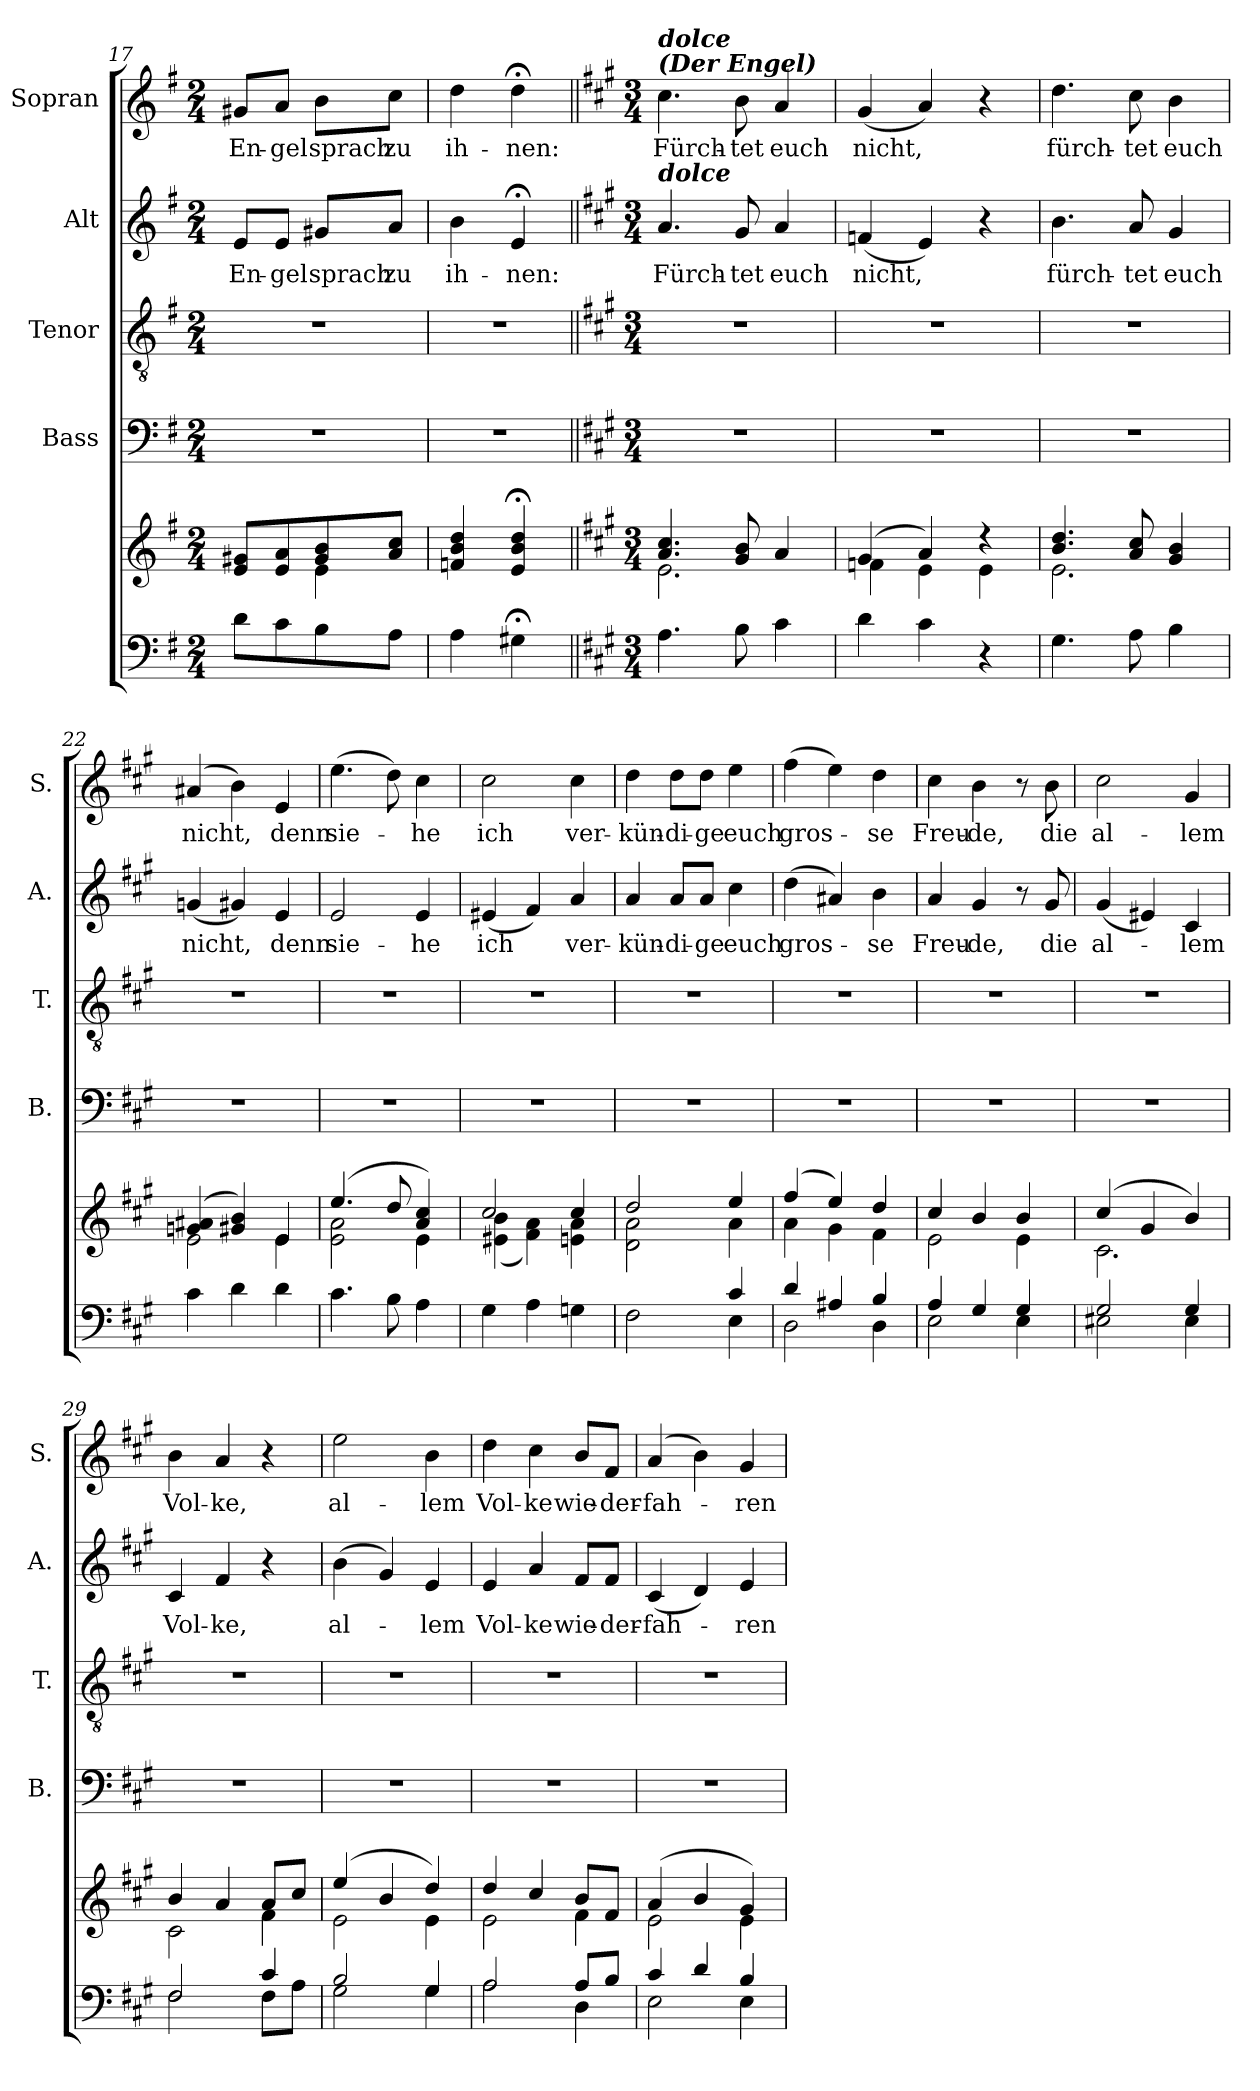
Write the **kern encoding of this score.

**kern	**kern	**kern	**kern	**kern	**text	**kern	**text
*part5	*part5	*part4	*part3	*part2	*part2	*part1	*part1
*staff6	*staff5	*staff4	*staff3	*staff2	*staff2	*staff1	*staff1
*	*	*I"Bass	*I"Tenor	*I"Alt	*	*I"Sopran	*
*	*	*I'B.	*I'T.	*I'A.	*	*I'S.	*
!!LO:LB:g=z
*clefF4	*clefG2	*clefF4	*clefGv2	*clefG2	*	*clefG2	*
*k[f#]	*k[f#]	*k[f#]	*k[f#]	*k[f#]	*	*k[f#]	*
*G:	*G:	*G:	*G:	*G:	*	*G:	*
*M2/4	*M2/4	*M2/4	*M2/4	*M2/4	*	*M2/4	*
=17	=17	=17	=17	=17	=17	=17	=17
*	*^	*	*	*	*	*	*
!	!	!	!	!	!	!LO:LY:b	!	!LO:LY:b
8d\L	8e/ 8g#X/L	4ryy	2r	2r	8e/L	En-	8g#X/L	En-
!	!	!	!	!	!	!LO:LY:b	!	!LO:LY:b
8c\	8e/ 8a/	.	.	.	8e/J	-gel	8a/J	-gel
!	!	!	!	!	!	!LO:LY:b	!	!LO:LY:b
8B\	8g#/ 8b/	4e\	.	.	8g#X/L	sprach	8b\L	sprach
!	!	!	!	!	!	!LO:LY:b	!	!LO:LY:b
8A\J	8a/ 8cc/J	.	.	.	8a/J	zu	8cc\J	zu
*	*v	*v	*	*	*	*	*	*
=18	=18	=18	=18	=18	=18	=18	=18
!	!	!	!	!	!LO:LY:b	!	!LO:LY:b
4A\	4fn/ 4b/ 4dd/	2r	2r	4b\	ih-	4dd\	ih-
!	!	!	!	!	!LO:LY:b	!	!LO:LY:b
4G#X;<\	4e/;< 4b/;< 4dd/;<	.	.	4e;</	-nen:	4dd;<\	-nen:
=19||	=19||	=19||	=19||	=19||	=19||	=19||	=19||
*k[f#c#g#]	*k[f#c#g#]	*k[f#c#g#]	*k[f#c#g#]	*k[f#c#g#]	*	*k[f#c#g#]	*
*A:	*A:	*A:	*A:	*A:	*	*A:	*
*M3/4	*M3/4	*M3/4	*M3/4	*M3/4	*	*M3/4	*
*	*^	*	*	*	*	*	*
!	!	!	!	!	!	!	!LO:TX:a:Bi:t=(Der Engel)	!
!	!	!	!	!	!	!	!LO:TX:a:Bi:t=dolce	!
!	!	!	!	!	!LO:TX:a:Bi:t=dolce	!	!	!
!	!	!	!	!	!	!LO:LY:b	!	!LO:LY:b
4.A\	4.a/ 4.cc#/	2.e\	2.r	2.r	4.a/	Fürch-	4.cc#\	Fürch-
!	!	!	!	!	!	!LO:LY:b	!	!LO:LY:b
8B\	8g#/ 8b/	.	.	.	8g#/	-tet	8b\	-tet
!	!	!	!	!	!	!LO:LY:b	!	!LO:LY:b
4c#\	4a/	.	.	.	4a/	euch	4a/	euch
=20	=20	=20	=20	=20	=20	=20	=20	=20
!	!	!	!	!	!	!LO:LY:b	!	!LO:LY:b
4d\	(4g#/	4fn\	2.r	2.r	(<4fn/	nicht,	(<4g#/	nicht,
4c#\	4a/)	4e\	.	.	4e/)	.	4a/)	.
4r	4rdd	4e\	.	.	4r	.	4r	.
=21	=21	=21	=21	=21	=21	=21	=21	=21
!	!	!	!	!	!	!LO:LY:b	!	!LO:LY:b
4.G#\	4.b/ 4.dd/	2.e\	2.r	2.r	4.b\	fürch-	4.dd\	fürch-
!	!	!	!	!	!	!LO:LY:b	!	!LO:LY:b
8A\	8a/ 8cc#/	.	.	.	8a/	-tet	8cc#\	-tet
!	!	!	!	!	!	!LO:LY:b	!	!LO:LY:b
4B\	4g#/ 4b/	.	.	.	4g#/	euch	4b\	euch
=22	=22	=22	=22	=22	=22	=22	=22	=22
!	!	!	!	!	!	!LO:LY:b	!	!LO:LY:b
4c#\	(4gn/ 4a#X/	2e\	2.r	2.r	(<4gn/	nicht,	(4a#X/	nicht,
4d\	4g#X/ 4b/)	.	.	.	4g#X/)	.	4b\)	.
!	!	!	!	!	!	!LO:LY:b	!	!LO:LY:b
4d\	4e/	4e\	.	.	4e/	denn	4e/	denn
!!LO:PB:g=z
=23	=23	=23	=23	=23	=23	=23	=23	=23
!	!	!	!	!	!	!LO:LY:b	!	!LO:LY:b
4.c#\	(4.ee/	2e\ 2a\	2.r	2.r	2e/	sie-	(>4.ee\	sie-
8B\	8dd/	.	.	.	.	.	8dd\)	.
!	!	!	!	!	!	!LO:LY:b	!	!LO:LY:b
4A\	4a/ 4cc#/)	4e\	.	.	4e/	-he	4cc#\	-he
=24	=24	=24	=24	=24	=24	=24	=24	=24
!	!	!	!	!	!	!LO:LY:b	!	!LO:LY:b
4G#\	2cc#/	(4e#X\ 4b\	2.r	2.r	(<4e#X/	ich	2cc#\	ich
4A\	.	4f#\ 4a\)	.	.	4f#/)	.	.	.
!	!	!	!	!	!	!LO:LY:b	!	!LO:LY:b
4Gn\	4cc#/	4en\ 4a\	.	.	4a/	ver-	4cc#\	ver-
=25	=25	=25	=25	=25	=25	=25	=25	=25
*^	*	*	*	*	*	*	*	*
!	!	!	!	!	!	!	!LO:LY:b	!	!LO:LY:b
2ryy	2F#\	2dd/	2d\ 2a\	2.r	2.r	4a/	-kün-	4dd\	-kün-
!	!	!	!	!	!	!	!LO:LY:b	!	!LO:LY:b
.	.	.	.	.	.	8a/L	-di-	8dd\L	-di-
!	!	!	!	!	!	!	!LO:LY:b	!	!LO:LY:b
.	.	.	.	.	.	8a/J	-ge	8dd\J	-ge
!	!	!	!	!	!	!	!LO:LY:b	!	!LO:LY:b
4c#/	4E\	4ee/	4a\	.	.	4cc#\	euch	4ee\	euch
=26	=26	=26	=26	=26	=26	=26	=26	=26	=26
!	!	!	!	!	!	!	!LO:LY:b	!	!LO:LY:b
4d/	2D\	(4ff#/	4a\	2.r	2.r	(>4dd\	gros-	(>4ff#\	gros-
4A#X/	.	4ee/)	4g#\	.	.	4a#X/)	.	4ee\)	.
!	!	!	!	!	!	!	!LO:LY:b	!	!LO:LY:b
4B/	4D\	4dd/	4f#\	.	.	4b\	-se	4dd\	-se
=27	=27	=27	=27	=27	=27	=27	=27	=27	=27
!	!	!	!	!	!	!	!LO:LY:b	!	!LO:LY:b
4A/	2E\	4cc#/	2e\	2.r	2.r	4a/	Freu-	4cc#\	Freu-
!	!	!	!	!	!	!	!LO:LY:b	!	!LO:LY:b
4G#/	.	4b/	.	.	.	4g#/	-de,	4b\	-de,
4G#/	4E\	4b/	4e\	.	.	8r	.	8r	.
!	!	!	!	!	!	!	!LO:LY:b	!	!LO:LY:b
.	.	.	.	.	.	8g#/	die	8b\	die
=28	=28	=28	=28	=28	=28	=28	=28	=28	=28
!	!	!	!	!	!	!	!LO:LY:b	!	!LO:LY:b
2G#/	2E#X\	(4cc#/	2.c#\	2.r	2.r	(<4g#/	al-	2cc#\	al-
.	.	4g#/	.	.	.	4e#X/)	.	.	.
!	!	!	!	!	!	!	!LO:LY:b	!	!LO:LY:b
4G#/	4E#\	4b/)	.	.	.	4c#/	-lem	4g#/	-lem
!!LO:LB:g=z
=29	=29	=29	=29	=29	=29	=29	=29	=29	=29
!	!	!	!	!	!	!	!LO:LY:b	!	!LO:LY:b
2F#/	2F#\	4b/	2c#\	2.r	2.r	4c#/	Vol-	4b\	Vol-
!	!	!	!	!	!	!	!LO:LY:b	!	!LO:LY:b
.	.	4a/	.	.	.	4f#/	-ke,	4a/	-ke,
4c#/	8F#\L	8a/L	4f#\	.	.	4r	.	4r	.
.	8A\J	8cc#/J	.	.	.	.	.	.	.
=30	=30	=30	=30	=30	=30	=30	=30	=30	=30
!	!	!	!	!	!	!	!LO:LY:b	!	!LO:LY:b
2B/	2G#\	(4ee/	2e\	2.r	2.r	(>4b\	al-	2ee\	al-
.	.	4b/	.	.	.	4g#/)	.	.	.
!	!	!	!	!	!	!	!LO:LY:b	!	!LO:LY:b
4G#/	4G#\	4dd/)	4e\	.	.	4e/	-lem	4b\	-lem
=31	=31	=31	=31	=31	=31	=31	=31	=31	=31
!	!	!	!	!	!	!	!LO:LY:b	!	!LO:LY:b
2A/	2A\	4dd/	2e\	2.r	2.r	4e/	Vol-	4dd\	Vol-
!	!	!	!	!	!	!	!LO:LY:b	!	!LO:LY:b
.	.	4cc#/	.	.	.	4a/	-ke	4cc#\	-ke
!	!	!	!	!	!	!	!LO:LY:b	!	!LO:LY:b
8A/L	4D\	8b/L	4f#\	.	.	8f#/L	wie-	8b/L	wie-
!	!	!	!	!	!	!	!LO:LY:b	!	!LO:LY:b
8B/J	.	8f#/J	.	.	.	8f#/J	-der-	8f#/J	-der-
=32	=32	=32	=32	=32	=32	=32	=32	=32	=32
!	!	!	!	!	!	!	!LO:LY:b	!	!LO:LY:b
4c#/	2E\	(4a/	2e\	2.r	2.r	(<4c#/	-fah-	(4a/	-fah-
4d/	.	4b/	.	.	.	4d/)	.	4b\)	.
!	!	!	!	!	!	!	!LO:LY:b	!	!LO:LY:b
4B/	4E\	4g#/)	4e\	.	.	4e/	-ren	4g#/	-ren
*v	*v	*	*	*	*	*	*	*	*
*	*v	*v	*	*	*	*	*	*
=	=	=	=	=	=	=	=
*-	*-	*-	*-	*-	*-	*-	*-
